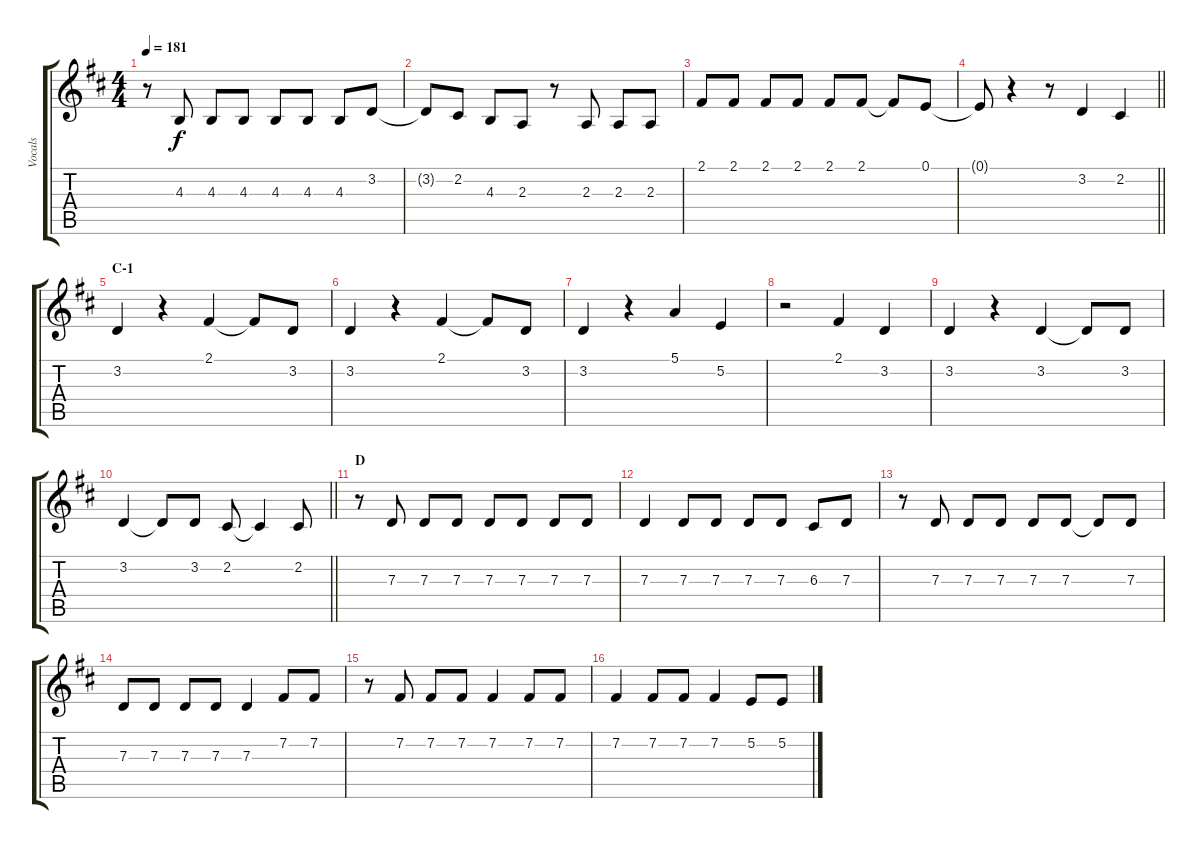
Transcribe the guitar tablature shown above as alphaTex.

\track ("Vocals" "Vocals") {instrument altosax}
\staff {score tabs}
\tuning (E4 B3 G3 D3 A2 E2) {hide}
\ts (4 4)
\tempo 181
\clef g2
\ks d
r.8{dy f} 4.3.8 4.3.8 4.3.8 4.3.8 4.3.8 4.3.8 3.2.8 |
3.2{t}.8 2.2.8 4.3.8 2.3.8 r.8 2.3.8 2.3.8 2.3.8 |
2.1.8 2.1.8 2.1.8 2.1.8 2.1.8 2.1.8 2.1{t}.8 0.1.8 |
\barLineRight lightlight
0.1{t}.8 r.4 r.8 3.2.4 2.2.4 |
\section ("" "C-1")
3.2.4 r.4 2.1.4 2.1{t}.8 3.2.8 |
3.2.4 r.4 2.1.4 2.1{t}.8 3.2.8 |
3.2.4 r.4 5.1.4 5.2.4 |
r.2 2.1.4 3.2.4 |
3.2.4 r.4 3.2.4 3.2{t}.8 3.2.8 |
\barLineRight lightlight
3.2.4 3.2{t}.8 3.2.8 2.2.8 2.2{t}.4 2.2.8 |
\section ("" "D")
r.8 7.3.8 7.3.8 7.3.8 7.3.8 7.3.8 7.3.8 7.3.8 |
7.3.4 7.3.8 7.3.8 7.3.8 7.3.8 6.3.8 7.3.8 |
r.8 7.3.8 7.3.8 7.3.8 7.3.8 7.3.8 7.3{t}.8 7.3.8 |
7.3.8 7.3.8 7.3.8 7.3.8 7.3.4 7.2.8 7.2.8 |
r.8 7.2.8 7.2.8 7.2.8 7.2.4 7.2.8 7.2.8 |
7.2.4 7.2.8 7.2.8 7.2.4 5.2.8 5.2.8
